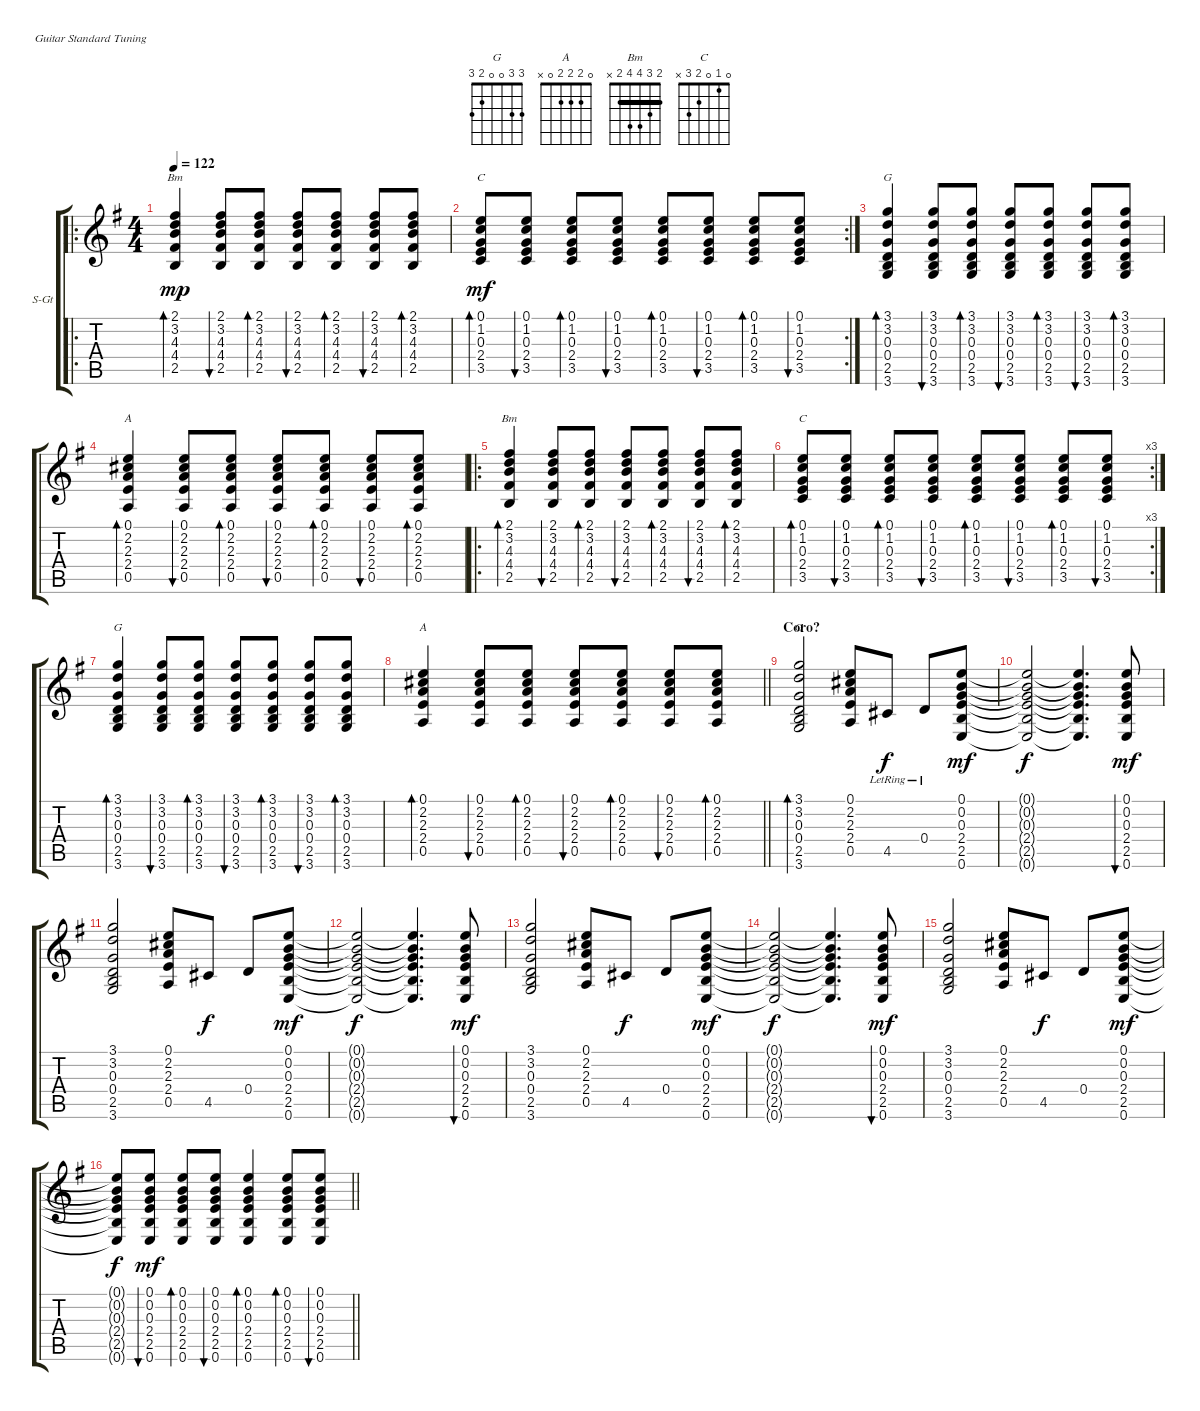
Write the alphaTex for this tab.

\bracketExtendMode groupsimilarinstruments
\firstSystemTrackNameOrientation horizontal
\otherSystemsTrackNameOrientation horizontal
\track ("Guitarra 2" "S-Gt") {instrument acousticguitarsteel}
\staff {score tabs}
\tuning (E4 B3 G3 D3 A2 E2)
\chord ("G" 3 3 0 0 2 3) {showfingering false}
\chord ("A" 0 2 2 2 0 x) {showfingering false}
\chord ("Bm" 2 3 4 4 2 x) {showfingering false barre 2}
\chord ("C" 0 1 0 2 3 x) {showfingering false}
\ro
\ts (4 4)
\tempo 122
\clef g2
\ks g
(2.1 3.2 4.3 4.4 2.5).4{bd 30 ch "Bm" dy mp} (2.1 3.2 4.3 4.4 2.5).8{bu 30} (2.1 3.2 4.3 4.4 2.5).8{bd 30} (2.1 3.2 4.3 4.4 2.5).8{bu 30} (2.1 3.2 4.3 4.4 2.5).8{bd 30} (2.1 3.2 4.3 4.4 2.5).8{bu 30} (2.1 3.2 4.3 4.4 2.5).8{bd 30} |
\rc 2
(0.1 1.2 0.3 2.4 3.5).8{bd 30 ch "C" dy mf} (0.1 1.2 0.3 2.4 3.5).8{bu 30} (0.1 1.2 0.3 2.4 3.5).8{bd 30} (0.1 1.2 0.3 2.4 3.5).8{bu 30} (0.1 1.2 0.3 2.4 3.5).8{bd 30} (0.1 1.2 0.3 2.4 3.5).8{bu 30} (0.1 1.2 0.3 2.4 3.5).8{bd 30} (0.1 1.2 0.3 2.4 3.5).8{bu 30} |
(3.1 3.2 0.3 0.4 2.5 3.6).4{bd 30 ch "G"} (3.1 3.2 0.3 0.4 2.5 3.6).8{bu 30} (3.1 3.2 0.3 0.4 2.5 3.6).8{bd 30} (3.1 3.2 0.3 0.4 2.5 3.6).8{bu 30} (3.1 3.2 0.3 0.4 2.5 3.6).8{bd 30} (3.1 3.2 0.3 0.4 2.5 3.6).8{bu 30} (3.1 3.2 0.3 0.4 2.5 3.6).8{bd 30} |
(0.1 2.2 2.3 2.4 0.5).4{bd 30 ch "A"} (0.1 2.2 2.3 2.4 0.5).8{bu 30} (0.1 2.2 2.3 2.4 0.5).8{bd 30} (0.1 2.2 2.3 2.4 0.5).8{bu 30} (0.1 2.2 2.3 2.4 0.5).8{bd 30} (0.1 2.2 2.3 2.4 0.5).8{bu 30} (0.1 2.2 2.3 2.4 0.5).8{bd 30} |
\ro
(2.1 3.2 4.3 4.4 2.5).4{bd 30 ch "Bm"} (2.1 3.2 4.3 4.4 2.5).8{bu 30} (2.1 3.2 4.3 4.4 2.5).8{bd 30} (2.1 3.2 4.3 4.4 2.5).8{bu 30} (2.1 3.2 4.3 4.4 2.5).8{bd 30} (2.1 3.2 4.3 4.4 2.5).8{bu 30} (2.1 3.2 4.3 4.4 2.5).8{bd 30} |
\rc 3
(0.1 1.2 0.3 2.4 3.5).8{bd 30 ch "C"} (0.1 1.2 0.3 2.4 3.5).8{bu 30} (0.1 1.2 0.3 2.4 3.5).8{bd 30} (0.1 1.2 0.3 2.4 3.5).8{bu 30} (0.1 1.2 0.3 2.4 3.5).8{bd 30} (0.1 1.2 0.3 2.4 3.5).8{bu 30} (0.1 1.2 0.3 2.4 3.5).8{bd 30} (0.1 1.2 0.3 2.4 3.5).8{bu 30} |
(3.1 3.2 0.3 0.4 2.5 3.6).4{bd 30 ch "G"} (3.1 3.2 0.3 0.4 2.5 3.6).8{bu 30} (3.1 3.2 0.3 0.4 2.5 3.6).8{bd 30} (3.1 3.2 0.3 0.4 2.5 3.6).8{bu 30} (3.1 3.2 0.3 0.4 2.5 3.6).8{bd 30} (3.1 3.2 0.3 0.4 2.5 3.6).8{bu 30} (3.1 3.2 0.3 0.4 2.5 3.6).8{bd 30} |
\barLineRight lightlight
(0.1 2.2 2.3 2.4 0.5).4{bd 30 ch "A"} (0.1 2.2 2.3 2.4 0.5).8{bu 30} (0.1 2.2 2.3 2.4 0.5).8{bd 30} (0.1 2.2 2.3 2.4 0.5).8{bu 30} (0.1 2.2 2.3 2.4 0.5).8{bd 30} (0.1 2.2 2.3 2.4 0.5).8{bu 30} (0.1 2.2 2.3 2.4 0.5).8{bd 30} |
\section ("" "Coro?")
(3.1 3.2 0.3 0.4 2.5 3.6).2{bd 30 ch "G"} (0.1 2.2 2.3 2.4 0.5).8 4.5{lr}.8{dy f} 0.4{lr}.8 (0.1 0.2 0.3 2.4 2.5 0.6).8{dy mf} |
(0.1{t} 0.2{t} 0.3{t} 2.4{t} 2.5{t} 0.6{t}).2{dy f} (0.1{t} 0.2{t} 0.3{t} 2.4{t} 2.5{t} 0.6{t}).4{d} (0.1 0.2 0.3 2.4 2.5 0.6).8{bu 30 dy mf} |
(3.1 3.2 0.3 0.4 2.5 3.6).2 (0.1 2.2 2.3 2.4 0.5).8 4.5.8{dy f} 0.4.8 (0.1 0.2 0.3 2.4 2.5 0.6).8{dy mf} |
(0.1{t} 0.2{t} 0.3{t} 2.4{t} 2.5{t} 0.6{t}).2{dy f} (0.1{t} 0.2{t} 0.3{t} 2.4{t} 2.5{t} 0.6{t}).4{d} (0.1 0.2 0.3 2.4 2.5 0.6).8{bu 30 dy mf} |
(3.1 3.2 0.3 0.4 2.5 3.6).2 (0.1 2.2 2.3 2.4 0.5).8 4.5.8{dy f} 0.4.8 (0.1 0.2 0.3 2.4 2.5 0.6).8{dy mf} |
(0.1{t} 0.2{t} 0.3{t} 2.4{t} 2.5{t} 0.6{t}).2{dy f} (0.1{t} 0.2{t} 0.3{t} 2.4{t} 2.5{t} 0.6{t}).4{d} (0.1 0.2 0.3 2.4 2.5 0.6).8{bu 30 dy mf} |
(3.1 3.2 0.3 0.4 2.5 3.6).2 (0.1 2.2 2.3 2.4 0.5).8 4.5.8{dy f} 0.4.8 (0.1 0.2 0.3 2.4 2.5 0.6).8{dy mf} |
\barLineRight lightlight
(0.1{t} 0.2{t} 0.3{t} 2.4{t} 2.5{t} 0.6{t}).8{dy f} (0.1 0.2 0.3 2.4 2.5 0.6).8{bu 30 dy mf} (0.1 0.2 0.3 2.4 2.5 0.6).8{bd 30} (0.1 0.2 0.3 2.4 2.5 0.6).8{bu 30} (0.1 0.2 0.3 2.4 2.5 0.6).4{bd 30} (0.1 0.2 0.3 2.4 2.5 0.6).8{bd 30} (0.1 0.2 0.3 2.4 2.5 0.6).8{bu 30}
